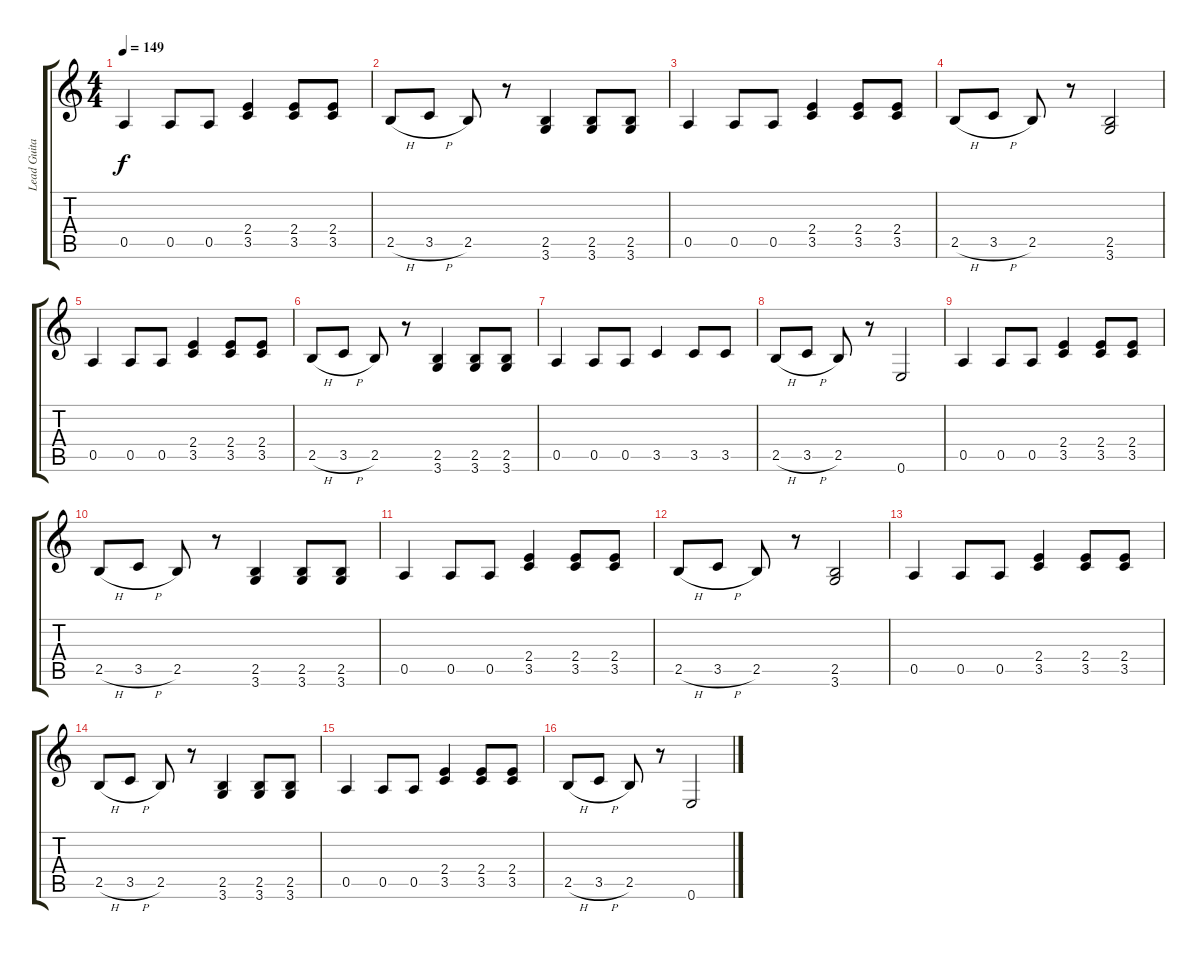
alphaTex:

\track ("Lead Guitar" "Lead Guita") {instrument distortionguitar}
\staff {score tabs}
\tuning (E4 B3 G3 D3 A2 E2) {hide}
\ts (4 4)
\tempo 149
\clef g2
\ks c
0.5.4{dy f} 0.5.8 0.5.8 (2.4 3.5).4 (2.4 3.5).8 (2.4 3.5).8 |
2.5{h}.8 3.5{h}.8 2.5.8 r.8 (2.5 3.6).4 (2.5 3.6).8 (2.5 3.6).8 |
0.5.4 0.5.8 0.5.8 (2.4 3.5).4 (2.4 3.5).8 (2.4 3.5).8 |
2.5{h}.8 3.5{h}.8 2.5.8 r.8 (2.5 3.6).2 |
0.5.4 0.5.8 0.5.8 (2.4 3.5).4 (2.4 3.5).8 (2.4 3.5).8 |
2.5{h}.8 3.5{h}.8 2.5.8 r.8 (2.5 3.6).4 (2.5 3.6).8 (2.5 3.6).8 |
0.5.4 0.5.8 0.5.8 3.5.4 3.5.8 3.5.8 |
2.5{h}.8 3.5{h}.8 2.5.8 r.8 0.6.2 |
0.5.4 0.5.8 0.5.8 (2.4 3.5).4 (2.4 3.5).8 (2.4 3.5).8 |
2.5{h}.8 3.5{h}.8 2.5.8 r.8 (2.5 3.6).4 (2.5 3.6).8 (2.5 3.6).8 |
0.5.4 0.5.8 0.5.8 (2.4 3.5).4 (2.4 3.5).8 (2.4 3.5).8 |
2.5{h}.8 3.5{h}.8 2.5.8 r.8 (2.5 3.6).2 |
0.5.4 0.5.8 0.5.8 (2.4 3.5).4 (2.4 3.5).8 (2.4 3.5).8 |
2.5{h}.8 3.5{h}.8 2.5.8 r.8 (2.5 3.6).4 (2.5 3.6).8 (2.5 3.6).8 |
0.5.4 0.5.8 0.5.8 (2.4 3.5).4 (2.4 3.5).8 (2.4 3.5).8 |
2.5{h}.8 3.5{h}.8 2.5.8 r.8 0.6.2
